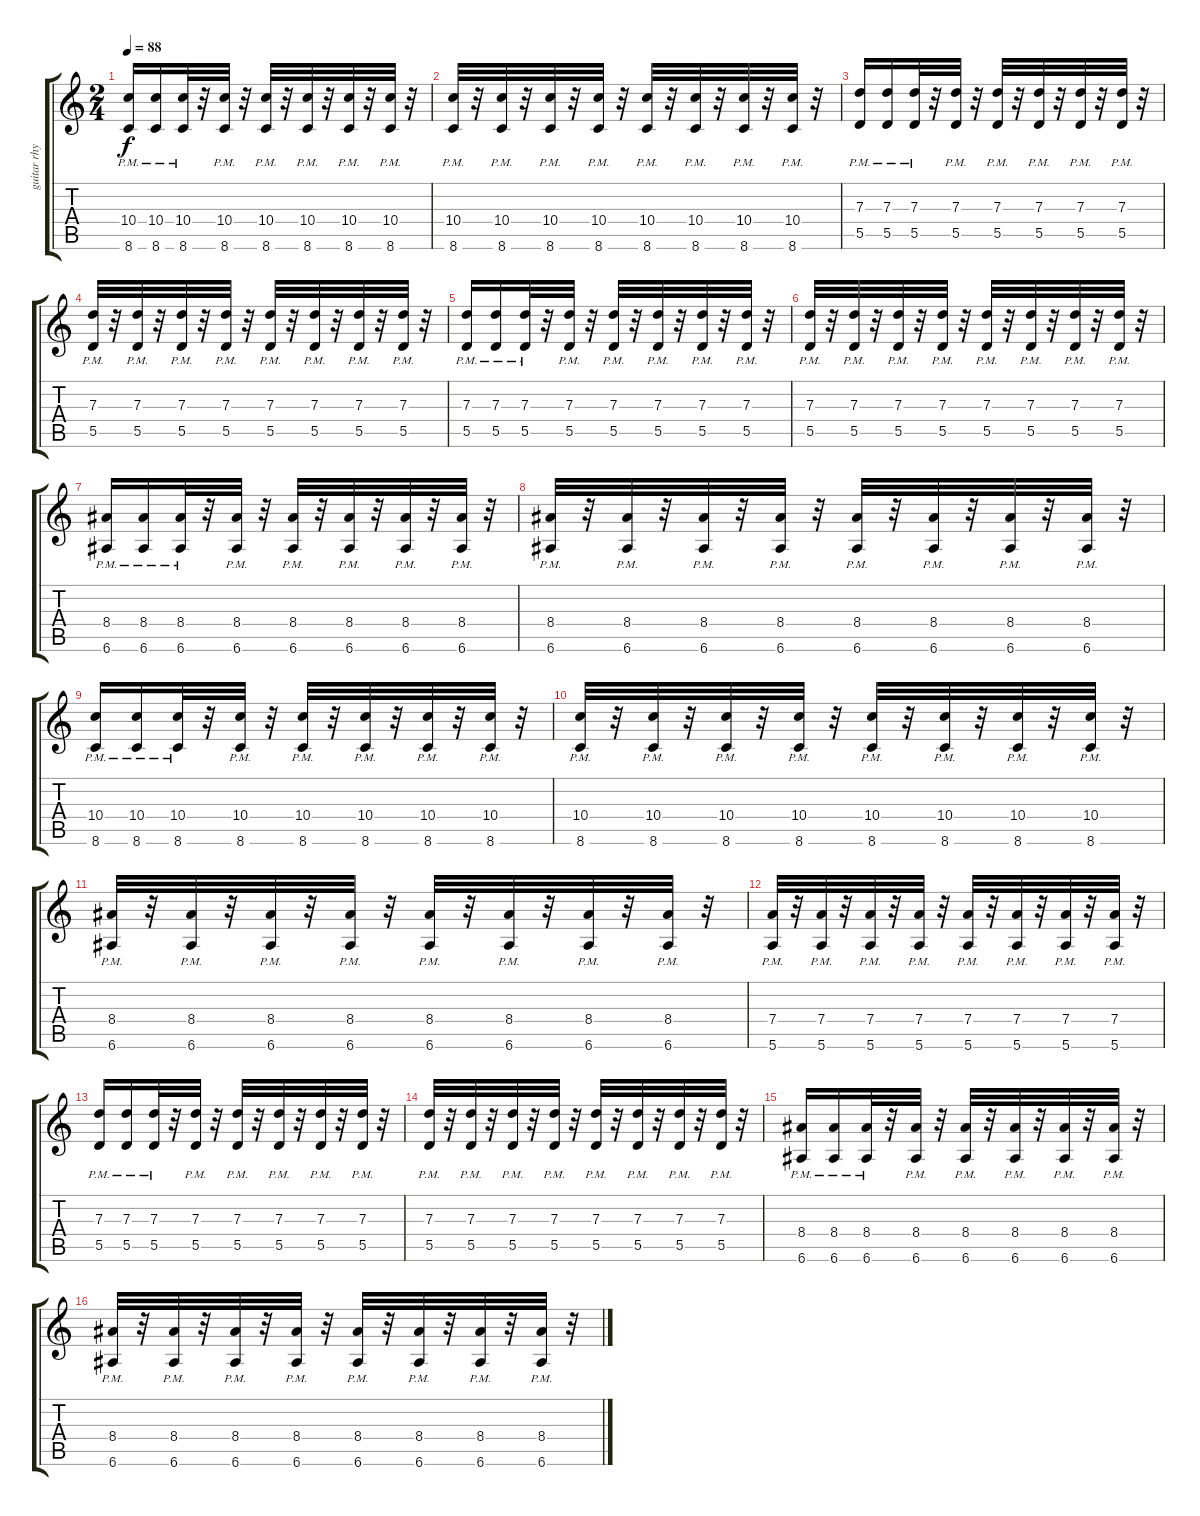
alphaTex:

\track ("guitar rhythm right" "guitar rhy") {instrument distortionguitar}
\staff {score tabs}
\tuning (E4 B3 G3 D3 A2 E2) {hide}
\ts (2 4)
\tempo 88
\clef g2
\ks c
(10.4{pm} 8.6{pm}).16{dy f} (10.4{pm} 8.6{pm}).16 (10.4{pm} 8.6{pm}).32 r.32 (10.4{pm} 8.6{pm}).32 r.32 (10.4{pm} 8.6{pm}).32 r.32 (10.4{pm} 8.6{pm}).32 r.32 (10.4{pm} 8.6{pm}).32 r.32 (10.4{pm} 8.6{pm}).32 r.32 |
(10.4{pm} 8.6{pm}).32 r.32 (10.4{pm} 8.6{pm}).32 r.32 (10.4{pm} 8.6{pm}).32 r.32 (10.4{pm} 8.6{pm}).32 r.32 (10.4{pm} 8.6{pm}).32 r.32 (10.4{pm} 8.6{pm}).32 r.32 (10.4{pm} 8.6{pm}).32 r.32 (10.4{pm} 8.6{pm}).32 r.32 |
(7.3{pm} 5.5{pm}).16 (7.3{pm} 5.5{pm}).16 (7.3{pm} 5.5{pm}).32 r.32 (7.3{pm} 5.5{pm}).32 r.32 (7.3{pm} 5.5{pm}).32 r.32 (7.3{pm} 5.5{pm}).32 r.32 (7.3{pm} 5.5{pm}).32 r.32 (7.3{pm} 5.5{pm}).32 r.32 |
(7.3{pm} 5.5{pm}).32 r.32 (7.3{pm} 5.5{pm}).32 r.32 (7.3{pm} 5.5{pm}).32 r.32 (7.3{pm} 5.5{pm}).32 r.32 (7.3{pm} 5.5{pm}).32 r.32 (7.3{pm} 5.5{pm}).32 r.32 (7.3{pm} 5.5{pm}).32 r.32 (7.3{pm} 5.5{pm}).32 r.32 |
(7.3{pm} 5.5{pm}).16 (7.3{pm} 5.5{pm}).16 (7.3{pm} 5.5{pm}).32 r.32 (7.3{pm} 5.5{pm}).32 r.32 (7.3{pm} 5.5{pm}).32 r.32 (7.3{pm} 5.5{pm}).32 r.32 (7.3{pm} 5.5{pm}).32 r.32 (7.3{pm} 5.5{pm}).32 r.32 |
(7.3{pm} 5.5{pm}).32 r.32 (7.3{pm} 5.5{pm}).32 r.32 (7.3{pm} 5.5{pm}).32 r.32 (7.3{pm} 5.5{pm}).32 r.32 (7.3{pm} 5.5{pm}).32 r.32 (7.3{pm} 5.5{pm}).32 r.32 (7.3{pm} 5.5{pm}).32 r.32 (7.3{pm} 5.5{pm}).32 r.32 |
(8.4{pm} 6.6{pm}).16 (8.4{pm} 6.6{pm}).16 (8.4{pm} 6.6{pm}).32 r.32 (8.4{pm} 6.6{pm}).32 r.32 (8.4{pm} 6.6{pm}).32 r.32 (8.4{pm} 6.6{pm}).32 r.32 (8.4{pm} 6.6{pm}).32 r.32 (8.4{pm} 6.6{pm}).32 r.32 |
(8.4{pm} 6.6{pm}).32 r.32 (8.4{pm} 6.6{pm}).32 r.32 (8.4{pm} 6.6{pm}).32 r.32 (8.4{pm} 6.6{pm}).32 r.32 (8.4{pm} 6.6{pm}).32 r.32 (8.4{pm} 6.6{pm}).32 r.32 (8.4{pm} 6.6{pm}).32 r.32 (8.4{pm} 6.6{pm}).32 r.32 |
(10.4{pm} 8.6{pm}).16 (10.4{pm} 8.6{pm}).16 (10.4{pm} 8.6{pm}).32 r.32 (10.4{pm} 8.6{pm}).32 r.32 (10.4{pm} 8.6{pm}).32 r.32 (10.4{pm} 8.6{pm}).32 r.32 (10.4{pm} 8.6{pm}).32 r.32 (10.4{pm} 8.6{pm}).32 r.32 |
(10.4{pm} 8.6{pm}).32 r.32 (10.4{pm} 8.6{pm}).32 r.32 (10.4{pm} 8.6{pm}).32 r.32 (10.4{pm} 8.6{pm}).32 r.32 (10.4{pm} 8.6{pm}).32 r.32 (10.4{pm} 8.6{pm}).32 r.32 (10.4{pm} 8.6{pm}).32 r.32 (10.4{pm} 8.6{pm}).32 r.32 |
(8.4{pm} 6.6{pm}).32 r.32 (8.4{pm} 6.6{pm}).32 r.32 (8.4{pm} 6.6{pm}).32 r.32 (8.4{pm} 6.6{pm}).32 r.32 (8.4{pm} 6.6{pm}).32 r.32 (8.4{pm} 6.6{pm}).32 r.32 (8.4{pm} 6.6{pm}).32 r.32 (8.4{pm} 6.6{pm}).32 r.32 |
(7.4{pm} 5.6{pm}).32 r.32 (7.4{pm} 5.6{pm}).32 r.32 (7.4{pm} 5.6{pm}).32 r.32 (7.4{pm} 5.6{pm}).32 r.32 (7.4{pm} 5.6{pm}).32 r.32 (7.4{pm} 5.6{pm}).32 r.32 (7.4{pm} 5.6{pm}).32 r.32 (7.4{pm} 5.6{pm}).32 r.32 |
(7.3{pm} 5.5{pm}).16 (7.3{pm} 5.5{pm}).16 (7.3{pm} 5.5{pm}).32 r.32 (7.3{pm} 5.5{pm}).32 r.32 (7.3{pm} 5.5{pm}).32 r.32 (7.3{pm} 5.5{pm}).32 r.32 (7.3{pm} 5.5{pm}).32 r.32 (7.3{pm} 5.5{pm}).32 r.32 |
(7.3{pm} 5.5{pm}).32 r.32 (7.3{pm} 5.5{pm}).32 r.32 (7.3{pm} 5.5{pm}).32 r.32 (7.3{pm} 5.5{pm}).32 r.32 (7.3{pm} 5.5{pm}).32 r.32 (7.3{pm} 5.5{pm}).32 r.32 (7.3{pm} 5.5{pm}).32 r.32 (7.3{pm} 5.5{pm}).32 r.32 |
(8.4{pm} 6.6{pm}).16 (8.4{pm} 6.6{pm}).16 (8.4{pm} 6.6{pm}).32 r.32 (8.4{pm} 6.6{pm}).32 r.32 (8.4{pm} 6.6{pm}).32 r.32 (8.4{pm} 6.6{pm}).32 r.32 (8.4{pm} 6.6{pm}).32 r.32 (8.4{pm} 6.6{pm}).32 r.32 |
(8.4{pm} 6.6{pm}).32 r.32 (8.4{pm} 6.6{pm}).32 r.32 (8.4{pm} 6.6{pm}).32 r.32 (8.4{pm} 6.6{pm}).32 r.32 (8.4{pm} 6.6{pm}).32 r.32 (8.4{pm} 6.6{pm}).32 r.32 (8.4{pm} 6.6{pm}).32 r.32 (8.4{pm} 6.6{pm}).32 r.32
